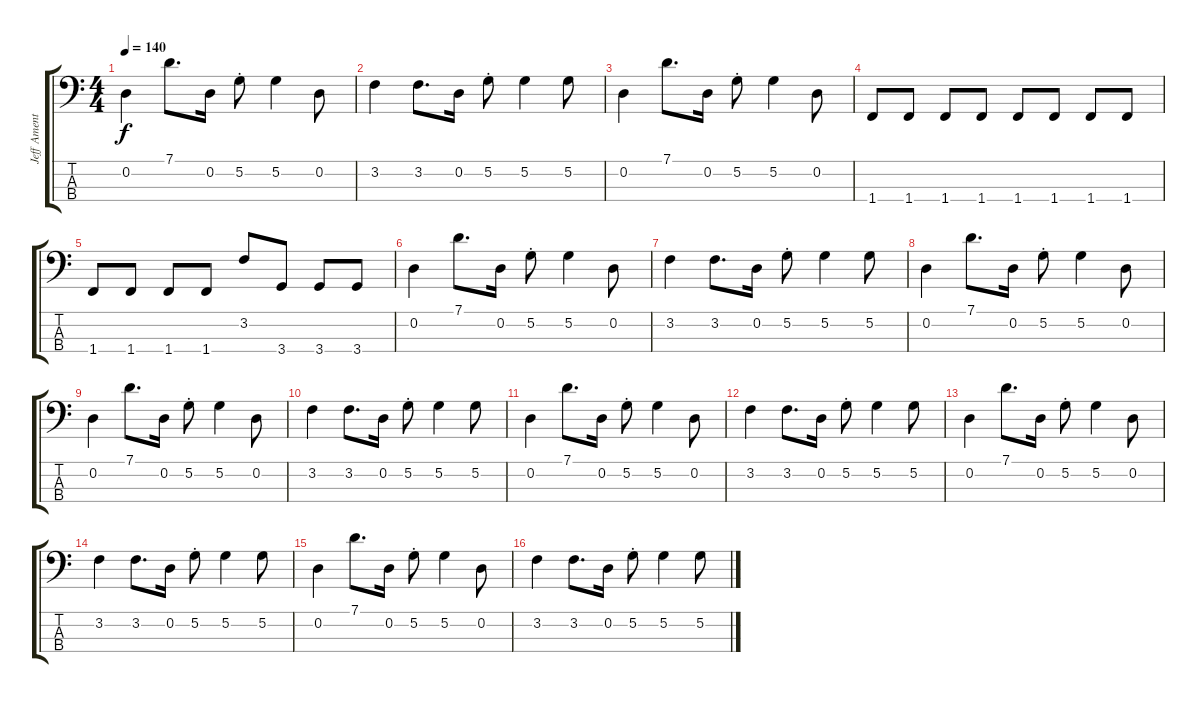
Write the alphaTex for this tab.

\track ("Jeff Ament" "Jeff Ament") {instrument electricbassfinger}
\staff {score tabs}
\tuning (G2 D2 A1 E1) {hide}
\ts (4 4)
\tempo 140
\clef f4
\ks c
0.2.4{dy f} 7.1.8{d} 0.2.16 5.2{st}.8 5.2.4 0.2.8 |
3.2.4 3.2.8{d} 0.2.16 5.2{st}.8 5.2.4 5.2.8 |
0.2.4 7.1.8{d} 0.2.16 5.2{st}.8 5.2.4 0.2.8 |
1.4.8 1.4.8 1.4.8 1.4.8 1.4.8 1.4.8 1.4.8 1.4.8 |
1.4.8 1.4.8 1.4.8 1.4.8 3.2.8 3.4.8 3.4.8 3.4.8 |
0.2.4 7.1.8{d} 0.2.16 5.2{st}.8 5.2.4 0.2.8 |
3.2.4 3.2.8{d} 0.2.16 5.2{st}.8 5.2.4 5.2.8 |
0.2.4 7.1.8{d} 0.2.16 5.2{st}.8 5.2.4 0.2.8 |
0.2.4 7.1.8{d} 0.2.16 5.2{st}.8 5.2.4 0.2.8 |
3.2.4 3.2.8{d} 0.2.16 5.2{st}.8 5.2.4 5.2.8 |
0.2.4 7.1.8{d} 0.2.16 5.2{st}.8 5.2.4 0.2.8 |
3.2.4 3.2.8{d} 0.2.16 5.2{st}.8 5.2.4 5.2.8 |
0.2.4 7.1.8{d} 0.2.16 5.2{st}.8 5.2.4 0.2.8 |
3.2.4 3.2.8{d} 0.2.16 5.2{st}.8 5.2.4 5.2.8 |
0.2.4 7.1.8{d} 0.2.16 5.2{st}.8 5.2.4 0.2.8 |
3.2.4 3.2.8{d} 0.2.16 5.2{st}.8 5.2.4 5.2.8
